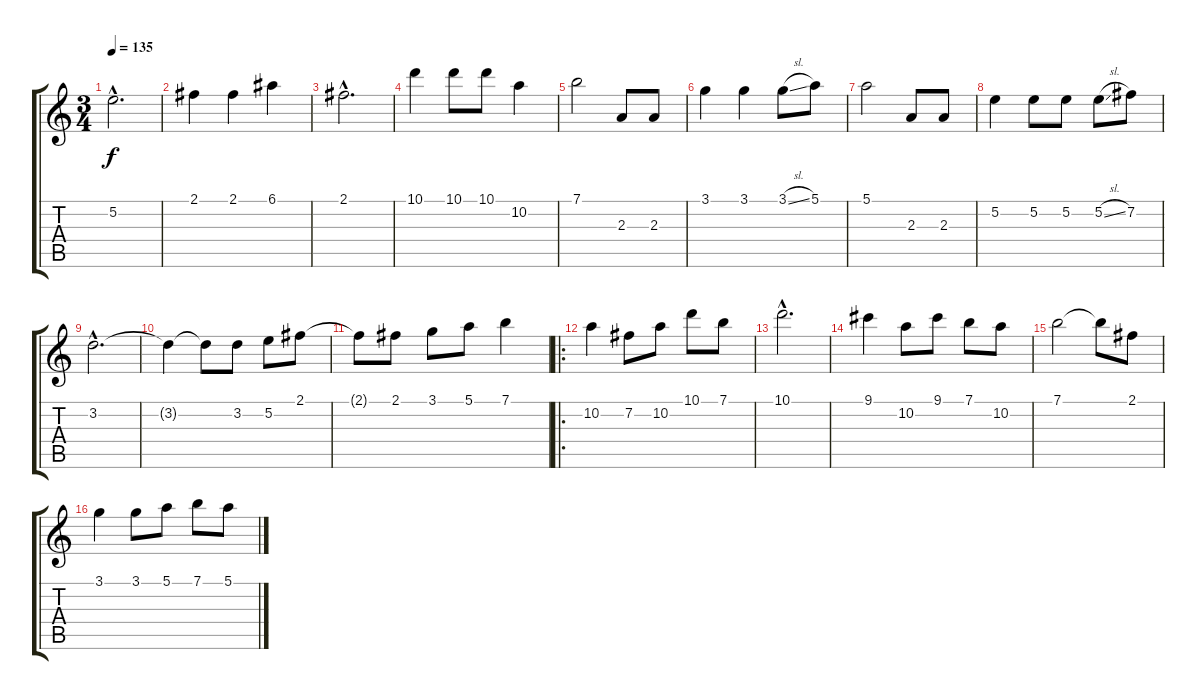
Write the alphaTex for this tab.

\track "" {instrument acousticguitarnylon}
\staff {score tabs}
\tuning (E4 B3 G3 D3 A2 E2) {hide}
\ts (3 4)
\tempo 135
\clef g2
\ks c
5.2{hac}.2{d dy f} |
2.1.4 2.1.4 6.1.4 |
2.1{hac}.2{d} |
10.1.4 10.1.8 10.1.8 10.2.4 |
7.1.2 2.3.8 2.3.8 |
3.1.4 3.1.4 3.1{sl}.8 5.1.8 |
5.1.2 2.3.8 2.3.8 |
5.2.4 5.2.8 5.2.8 5.2{sl}.8 7.2.8 |
3.2{hac}.2{d} |
3.2{t}.4 3.2{t}.8 3.2.8 5.2.8 2.1.8 |
2.1{t}.8 2.1.8 3.1.8 5.1.8 7.1.4 |
\ro
10.2.4 7.2.8 10.2.8 10.1.8 7.1.8 |
10.1{hac}.2{d} |
9.1.4 10.2.8 9.1.8 7.1.8 10.2.8 |
7.1.2 7.1{t}.8 2.1.8 |
3.1.4 3.1.8 5.1.8 7.1.8 5.1.8
